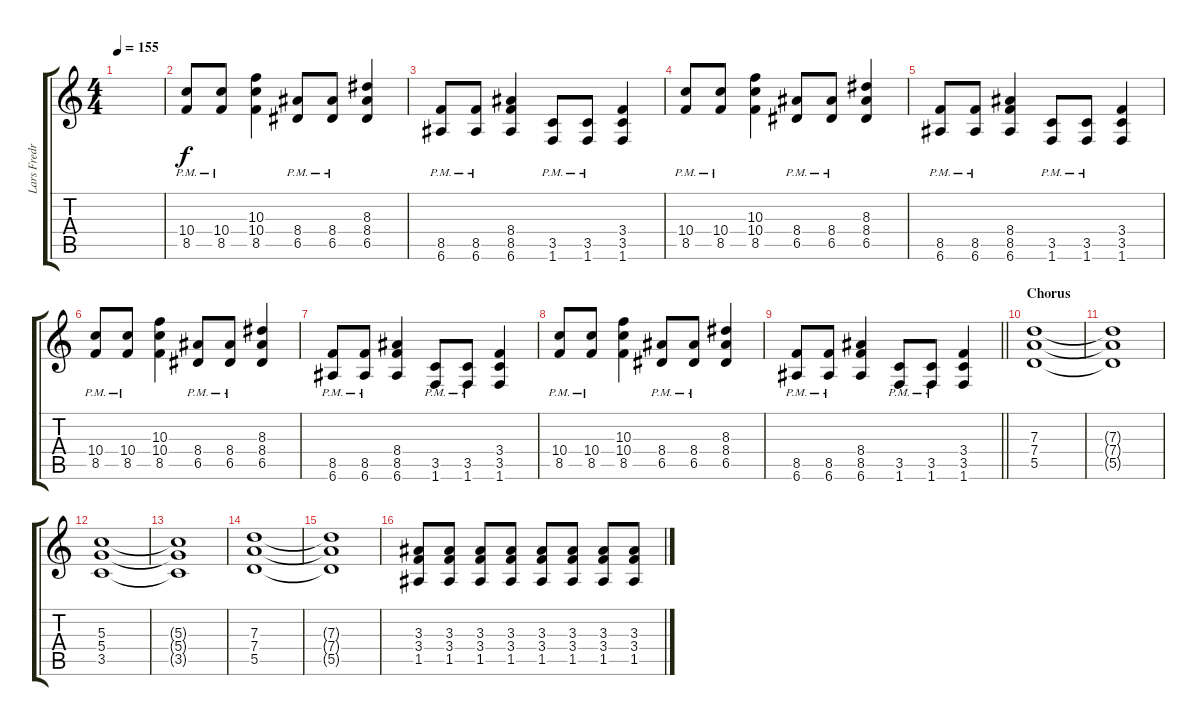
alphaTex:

\track ("Lars Fredriksen" "Lars Fredr") {instrument distortionguitar}
\staff {score tabs}
\tuning (E4 B3 G3 D3 A2 E2) {hide}
\ts (4 4)
\tempo 155
\clef g2
\ks c
|
(10.4{pm} 8.5{pm}).8{instrument distortionguitar} (10.4{pm} 8.5{pm}).8 (10.3 10.4 8.5).4 (8.4{pm} 6.5{pm}).8 (8.4{pm} 6.5{pm}).8 (8.3 8.4 6.5).4 |
(8.5{pm} 6.6{pm}).8 (8.5{pm} 6.6{pm}).8 (8.4 8.5 6.6).4 (3.5{pm} 1.6{pm}).8 (3.5{pm} 1.6{pm}).8 (3.4 3.5 1.6).4 |
(10.4{pm} 8.5{pm}).8{instrument distortionguitar} (10.4{pm} 8.5{pm}).8 (10.3 10.4 8.5).4 (8.4{pm} 6.5{pm}).8 (8.4{pm} 6.5{pm}).8 (8.3 8.4 6.5).4 |
(8.5{pm} 6.6{pm}).8 (8.5{pm} 6.6{pm}).8 (8.4 8.5 6.6).4 (3.5{pm} 1.6{pm}).8 (3.5{pm} 1.6{pm}).8 (3.4 3.5 1.6).4 |
(10.4{pm} 8.5{pm}).8{instrument distortionguitar} (10.4{pm} 8.5{pm}).8 (10.3 10.4 8.5).4 (8.4{pm} 6.5{pm}).8 (8.4{pm} 6.5{pm}).8 (8.3 8.4 6.5).4 |
(8.5{pm} 6.6{pm}).8 (8.5{pm} 6.6{pm}).8 (8.4 8.5 6.6).4 (3.5{pm} 1.6{pm}).8 (3.5{pm} 1.6{pm}).8 (3.4 3.5 1.6).4 |
(10.4{pm} 8.5{pm}).8{instrument distortionguitar} (10.4{pm} 8.5{pm}).8 (10.3 10.4 8.5).4 (8.4{pm} 6.5{pm}).8 (8.4{pm} 6.5{pm}).8 (8.3 8.4 6.5).4 |
\barLineRight lightlight
(8.5{pm} 6.6{pm}).8 (8.5{pm} 6.6{pm}).8 (8.4 8.5 6.6).4 (3.5{pm} 1.6{pm}).8 (3.5{pm} 1.6{pm}).8 (3.4 3.5 1.6).4 |
\section ("" "Chorus")
(7.3 7.4 5.5).1 |
(7.3{t} 7.4{t} 5.5{t}).1 |
(5.3 5.4 3.5).1 |
(5.3{t} 5.4{t} 3.5{t}).1 |
(7.3 7.4 5.5).1 |
(7.3{t} 7.4{t} 5.5{t}).1 |
(3.3 3.4 1.5).8 (3.3 3.4 1.5).8 (3.3 3.4 1.5).8 (3.3 3.4 1.5).8 (3.3 3.4 1.5).8 (3.3 3.4 1.5).8 (3.3 3.4 1.5).8 (3.3 3.4 1.5).8
